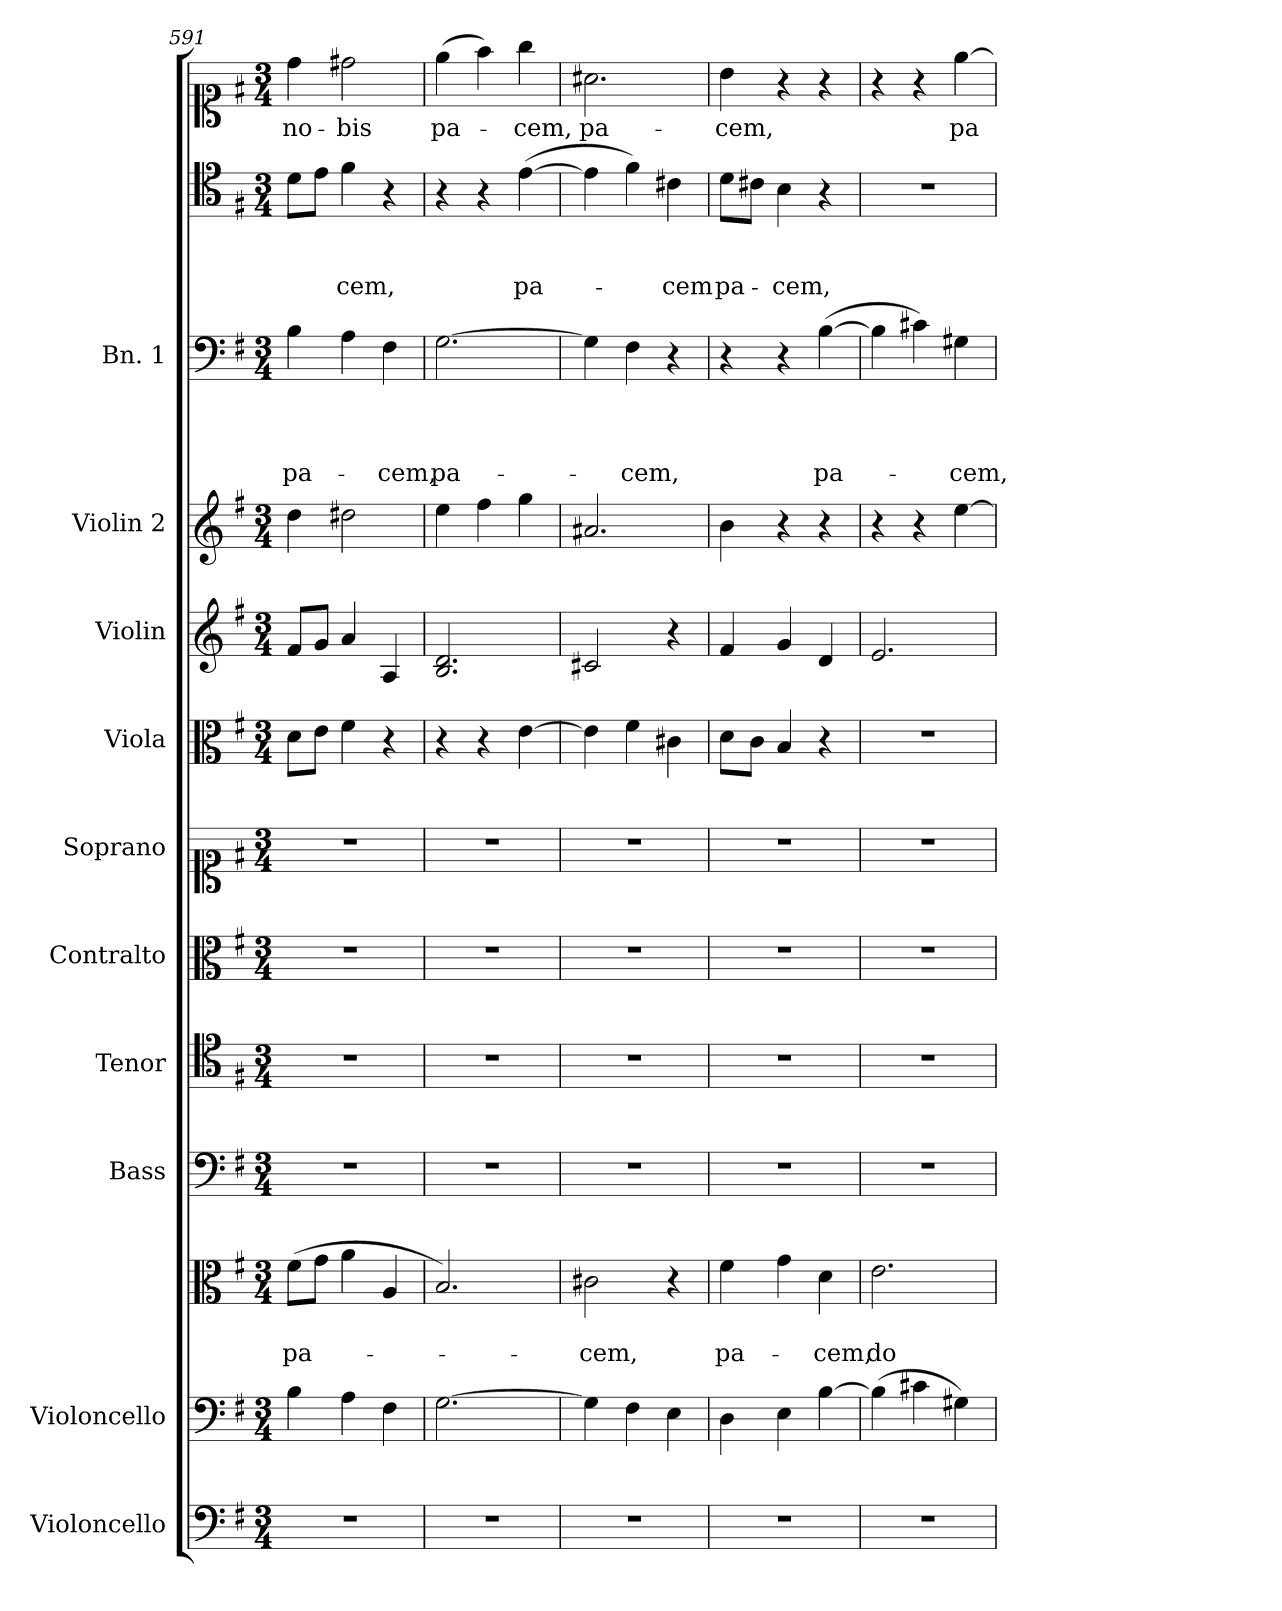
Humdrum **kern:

**kern	**kern	**kern	**text	**text	**kern	**kern	**kern	**kern	**kern	**kern	**kern	**kern	**text	**text	**text	**text	**kern	**text	**text	**text	**kern	**text
*part13	*part12	*part11	*part11	*part11	*part10	*part9	*part8	*part7	*part6	*part5	*part4	*part3	*part3	*part3	*part3	*part3	*part2	*part2	*part2	*part2	*part1	*part1
*staff13	*staff12	*staff11	*staff11	*staff11	*staff10	*staff9	*staff8	*staff7	*staff6	*staff5	*staff4	*staff3	*staff3	*staff3	*staff3	*staff3	*staff2	*staff2	*staff2	*staff2	*staff1	*staff1
*I"Violoncello	*I"Violoncello	*	*	*	*I"Bass	*I"Tenor	*I"Contralto	*I"Soprano	*I"Viola	*I"Violin	*I"Violin 2	*I"Bn. 1	*	*	*	*	*	*	*	*	*	*
*	*	*	*	*	*I'Bs.	*I'Ten.	*	*I'Sop.	*I'Vla.	*I'Vln.	*I'Vln. 2	*I'Bn. 1	*	*	*	*	*	*	*	*	*	*
*clefF4	*clefF4	*clefC3	*	*	*clefF4	*clefC4	*clefC3	*clefC1	*clefC3	*clefG2	*clefG2	*clefF4	*	*	*	*	*clefC4	*	*	*	*clefC1	*
*	*	*	*	*	*	*ITrd7c12	*	*	*	*	*	*	*	*	*	*	*	*	*	*	*	*
*k[f#]	*k[f#]	*k[f#]	*	*	*k[f#]	*k[f#]	*k[f#]	*k[f#]	*k[f#]	*k[f#]	*k[f#]	*k[f#]	*	*	*	*	*k[f#]	*	*	*	*k[f#]	*
*G:	*G:	*G:	*	*	*G:	*G:	*G:	*G:	*G:	*G:	*G:	*G:	*	*	*	*	*G:	*	*	*	*G:	*
*M3/4	*M3/4	*M3/4	*	*	*M3/4	*M3/4	*M3/4	*M3/4	*M3/4	*M3/4	*M3/4	*M3/4	*	*	*	*	*M3/4	*	*	*	*M3/4	*
=591	=591	=591	=591	=591	=591	=591	=591	=591	=591	=591	=591	=591	=591	=591	=591	=591	=591	=591	=591	=591	=591	=591
!	!	!	!	!LO:LY:b	!	!	!	!	!	!	!	!	!	!	!	!LO:LY:b	!	!	!	!	!	!LO:LY:b
2.r	4B\	(>8f#\L	.	pa-	2.r	2.r	2.r	2.r	8d\L	8f#/L	4dd\	4B\	.	.	.	pa-	8d\L	.	.	.	4dd\	no-
.	.	8g\J	.	.	.	.	.	.	8e\J	8g/J	.	.	.	.	.	.	8e\J	.	.	.	.	.
!	!	!	!	!	!	!	!	!	!	!	!	!	!	!	!	!	!	!	!	!LO:LY:b	!	!LO:LY:b
.	4A\	4a\	.	.	.	.	.	.	4f#\	4a/	2dd#X\	4A\	.	.	.	.	4f#\	.	.	-cem,	2dd#X\	-bis
!	!	!	!	!	!	!	!	!	!	!	!	!	!	!	!	!LO:LY:b	!	!	!	!	!	!
.	4F#\	4A/	.	.	.	.	.	.	4r	4A/	.	4F#\	.	.	.	-cem,	4r	.	.	.	.	.
=592	=592	=592	=592	=592	=592	=592	=592	=592	=592	=592	=592	=592	=592	=592	=592	=592	=592	=592	=592	=592	=592	=592
!	!	!	!	!	!	!	!	!	!	!	!	!	!	!	!	!LO:LY:b	!	!	!	!	!	!LO:LY:b
2.r	[>2.G\	2.B/)	.	.	2.r	2.r	2.r	2.r	4r	2.B/ 2.d/	4ee\	[>2.G\	.	.	.	pa-	4r	.	.	.	(>4ee\	pa-
.	.	.	.	.	.	.	.	.	4r	.	4ff#\	.	.	.	.	.	4r	.	.	.	4ff#\)	.
!	!	!	!	!	!	!	!	!	!	!	!	!	!	!	!	!	!	!	!	!LO:LY:b	!	!LO:LY:b
.	.	.	.	.	.	.	.	.	[>4e\	.	4gg\	.	.	.	.	.	(>[>4e\	.	.	pa-	4gg\	-cem,
!!LO:PB:g=z
=593	=593	=593	=593	=593	=593	=593	=593	=593	=593	=593	=593	=593	=593	=593	=593	=593	=593	=593	=593	=593	=593	=593
!	!	!	!	!LO:LY:b	!	!	!	!	!	!	!	!	!	!	!	!	!	!	!	!	!	!LO:LY:b
2.r	4G\]	2c#X\	.	-cem,	2.r	2.r	2.r	2.r	4e\]	2c#X/	2.a#X/	4G\]	.	.	.	.	4e\]	.	.	.	2.a#X\	pa-
!	!	!	!	!	!	!	!	!	!	!	!	!	!	!	!	!LO:LY:b	!	!	!	!	!	!
.	4F#\	.	.	.	.	.	.	.	4f#\	.	.	4F#\	.	.	.	-cem,	4f#\)	.	.	.	.	.
!	!	!	!	!	!	!	!	!	!	!	!	!	!	!	!	!	!	!	!	!LO:LY:b	!	!
.	4E\	4r	.	.	.	.	.	.	4c#X\	4r	.	4r	.	.	.	.	4c#X\	.	.	-cem	.	.
=594	=594	=594	=594	=594	=594	=594	=594	=594	=594	=594	=594	=594	=594	=594	=594	=594	=594	=594	=594	=594	=594	=594
!	!	!	!	!LO:LY:b	!	!	!	!	!	!	!	!	!	!	!	!	!	!	!	!LO:LY:b	!	!LO:LY:b
2.r	4D\	4f#\	.	pa-	2.r	2.r	2.r	2.r	8d\L	4f#/	4b\	4r	.	.	.	.	8d\L	.	.	pa-	4b\	-cem,
.	.	.	.	.	.	.	.	.	8c\J	.	.	.	.	.	.	.	8c#X\J	.	.	.	.	.
!	!	!	!	!	!	!	!	!	!	!	!	!	!	!	!	!	!	!	!	!LO:LY:b	!	!
.	4E\	4g\	.	.	.	.	.	.	4B/	4g/	4r	4r	.	.	.	.	4B\	.	.	-cem,	4r	.
!	!	!	!	!LO:LY:b	!	!	!	!	!	!	!	!	!	!	!	!LO:LY:b	!	!	!	!	!	!
.	[<4B\	4d\	.	-cem,	.	.	.	.	4r	4d/	4r	(>[>4B\	.	.	.	pa-	4r	.	.	.	4r	.
=595	=595	=595	=595	=595	=595	=595	=595	=595	=595	=595	=595	=595	=595	=595	=595	=595	=595	=595	=595	=595	=595	=595
!	!	!	!	!LO:LY:b	!	!	!	!	!LO:N:vis=1	!	!	!	!	!	!	!	!LO:N:vis=1	!	!	!	!	!
2.r	(>4B\]	2.e\	.	do-	2.r	2.r	2.r	2.r	2.re	2.e/	4r	4B\]	.	.	.	.	2.rc	.	.	.	4r	.
.	4c#X\	.	.	.	.	.	.	.	.	.	4r	4c#X\)	.	.	.	.	.	.	.	.	4r	.
!	!	!	!	!	!	!	!	!	!	!	!	!	!	!	!	!LO:LY:b	!	!	!	!	!	!LO:LY:b
.	4G#X\)	.	.	.	.	.	.	.	.	.	[<4ee\	4G#X\	.	.	.	-cem,	.	.	.	.	[>4ee\	pa-
=	=	=	=	=	=	=	=	=	=	=	=	=	=	=	=	=	=	=	=	=	=	=
*-	*-	*-	*-	*-	*-	*-	*-	*-	*-	*-	*-	*-	*-	*-	*-	*-	*-	*-	*-	*-	*-	*-
